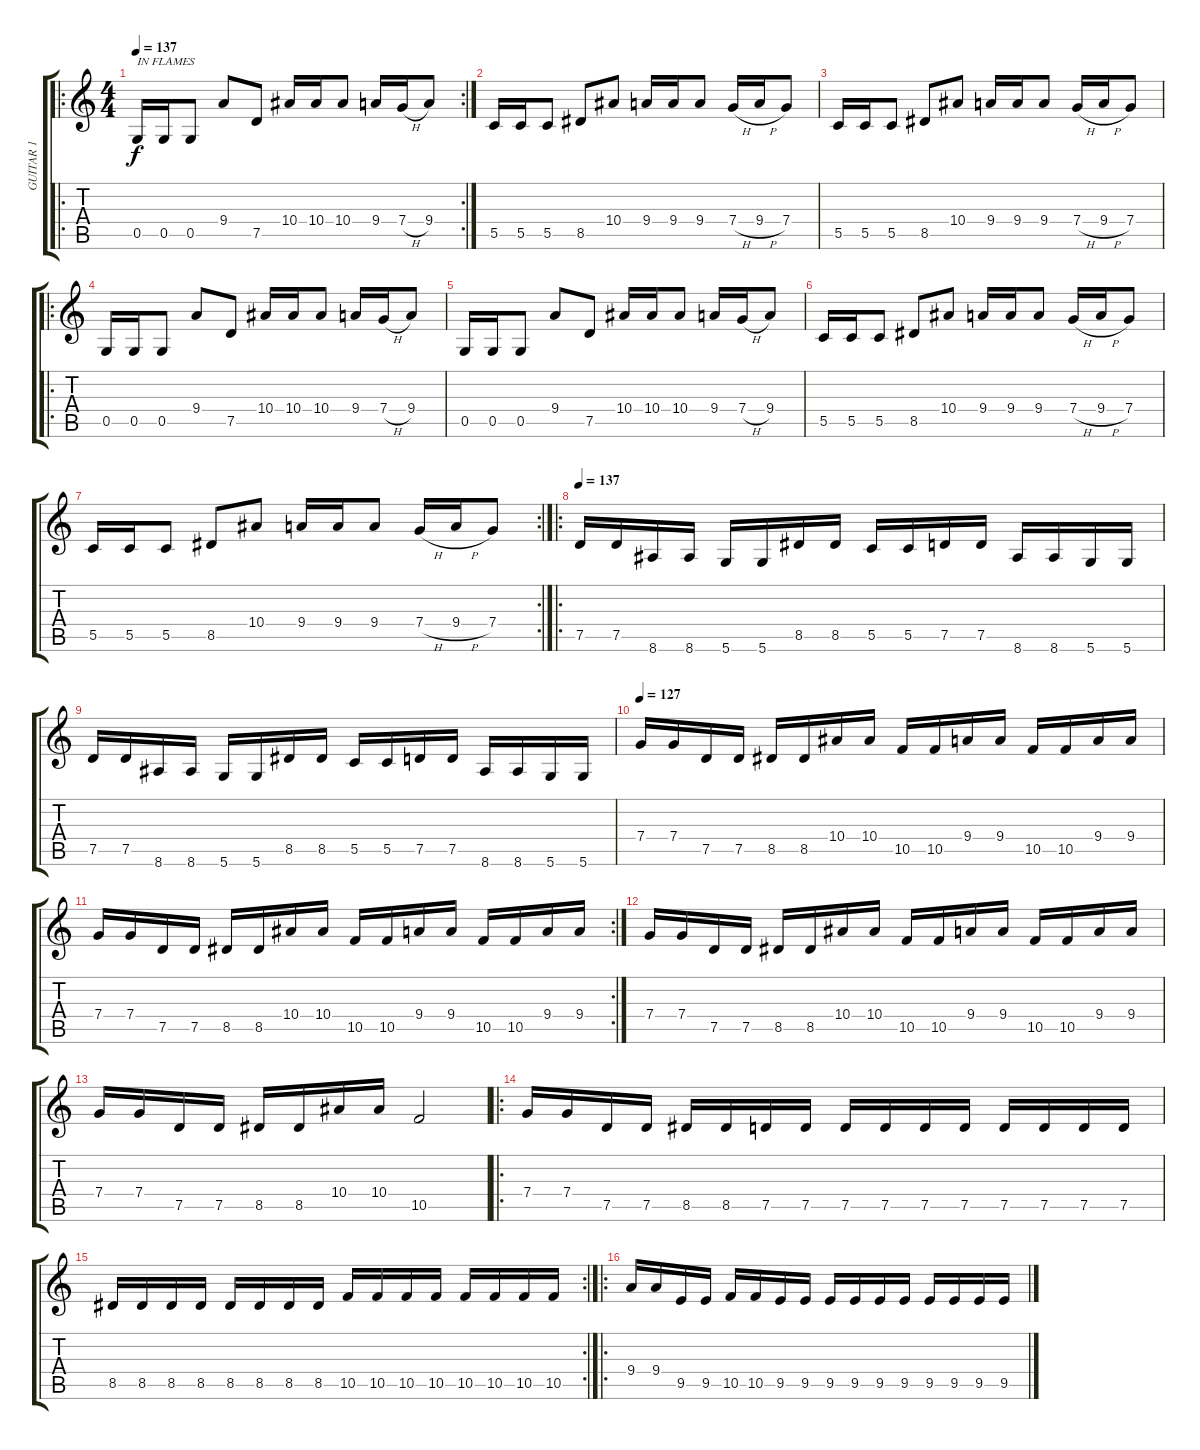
\track ("GUITAR 1" "GUITAR 1") {instrument distortionguitar}
\staff {score tabs}
\tuning (D4 A3 F3 C3 G2 D2) {hide}
\ro
\rc 2
\ts (4 4)
\tempo 137
\clef g2
\ks c
0.5.16{txt "IN FLAMES" dy f instrument distortionguitar} 0.5.16 0.5.8 9.4.8 7.5.8 10.4.16 10.4.16 10.4.8 9.4.16 7.4{h}.16 9.4.8 |
5.5.16 5.5.16 5.5.8 8.5.8 10.4.8 9.4.16 9.4.16 9.4.8 7.4{h}.16 9.4{h}.16 7.4.8 |
5.5.16 5.5.16 5.5.8 8.5.8 10.4.8 9.4.16 9.4.16 9.4.8 7.4{h}.16 9.4{h}.16 7.4.8 |
\ro
0.5.16 0.5.16 0.5.8 9.4.8 7.5.8 10.4.16 10.4.16 10.4.8 9.4.16 7.4{h}.16 9.4.8 |
0.5.16 0.5.16 0.5.8 9.4.8 7.5.8 10.4.16 10.4.16 10.4.8 9.4.16 7.4{h}.16 9.4.8 |
5.5.16 5.5.16 5.5.8 8.5.8 10.4.8 9.4.16 9.4.16 9.4.8 7.4{h}.16 9.4{h}.16 7.4.8 |
\rc 2
5.5.16 5.5.16 5.5.8 8.5.8 10.4.8 9.4.16 9.4.16 9.4.8 7.4{h}.16 9.4{h}.16 7.4.8 |
\ro
\tempo 137
7.5.16 7.5.16 8.6.16 8.6.16 5.6.16 5.6.16 8.5.16 8.5.16 5.5.16 5.5.16 7.5.16 7.5.16 8.6.16 8.6.16 5.6.16 5.6.16 |
7.5.16 7.5.16 8.6.16 8.6.16 5.6.16 5.6.16 8.5.16 8.5.16 5.5.16 5.5.16 7.5.16 7.5.16 8.6.16 8.6.16 5.6.16 5.6.16 |
\tempo 127
7.4.16 7.4.16 7.5.16 7.5.16 8.5.16 8.5.16 10.4.16 10.4.16 10.5.16 10.5.16 9.4.16 9.4.16 10.5.16 10.5.16 9.4.16 9.4.16 |
\rc 2
7.4.16 7.4.16 7.5.16 7.5.16 8.5.16 8.5.16 10.4.16 10.4.16 10.5.16 10.5.16 9.4.16 9.4.16 10.5.16 10.5.16 9.4.16 9.4.16 |
7.4.16 7.4.16 7.5.16 7.5.16 8.5.16 8.5.16 10.4.16 10.4.16 10.5.16 10.5.16 9.4.16 9.4.16 10.5.16 10.5.16 9.4.16 9.4.16 |
7.4.16 7.4.16 7.5.16 7.5.16 8.5.16 8.5.16 10.4.16 10.4.16 10.5.2 |
\ro
7.4.16 7.4.16 7.5.16 7.5.16 8.5.16 8.5.16 7.5.16 7.5.16 7.5.16 7.5.16 7.5.16 7.5.16 7.5.16 7.5.16 7.5.16 7.5.16 |
\rc 2
8.5.16 8.5.16 8.5.16 8.5.16 8.5.16 8.5.16 8.5.16 8.5.16 10.5.16 10.5.16 10.5.16 10.5.16 10.5.16 10.5.16 10.5.16 10.5.16 |
\ro
9.4.16 9.4.16 9.5.16 9.5.16 10.5.16 10.5.16 9.5.16 9.5.16 9.5.16 9.5.16 9.5.16 9.5.16 9.5.16 9.5.16 9.5.16 9.5.16
